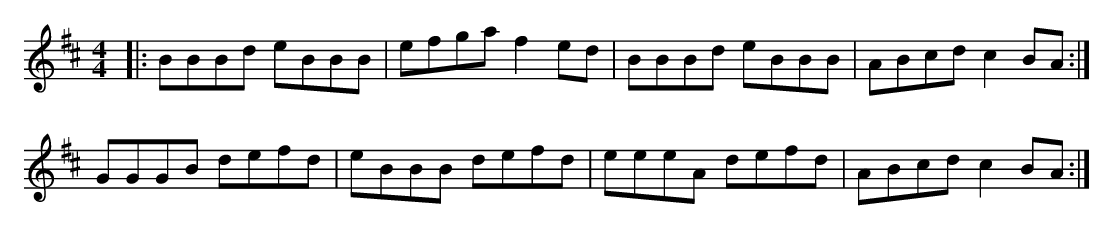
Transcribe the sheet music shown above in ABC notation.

X:1
M:4/4
K:Bmin
|:BBBd eBBB|efga f2 ed|BBBd eBBB|ABcd c2 BA:|
GGGB defd|eBBB defd|eeeA defd|ABcd c2 BA:|
